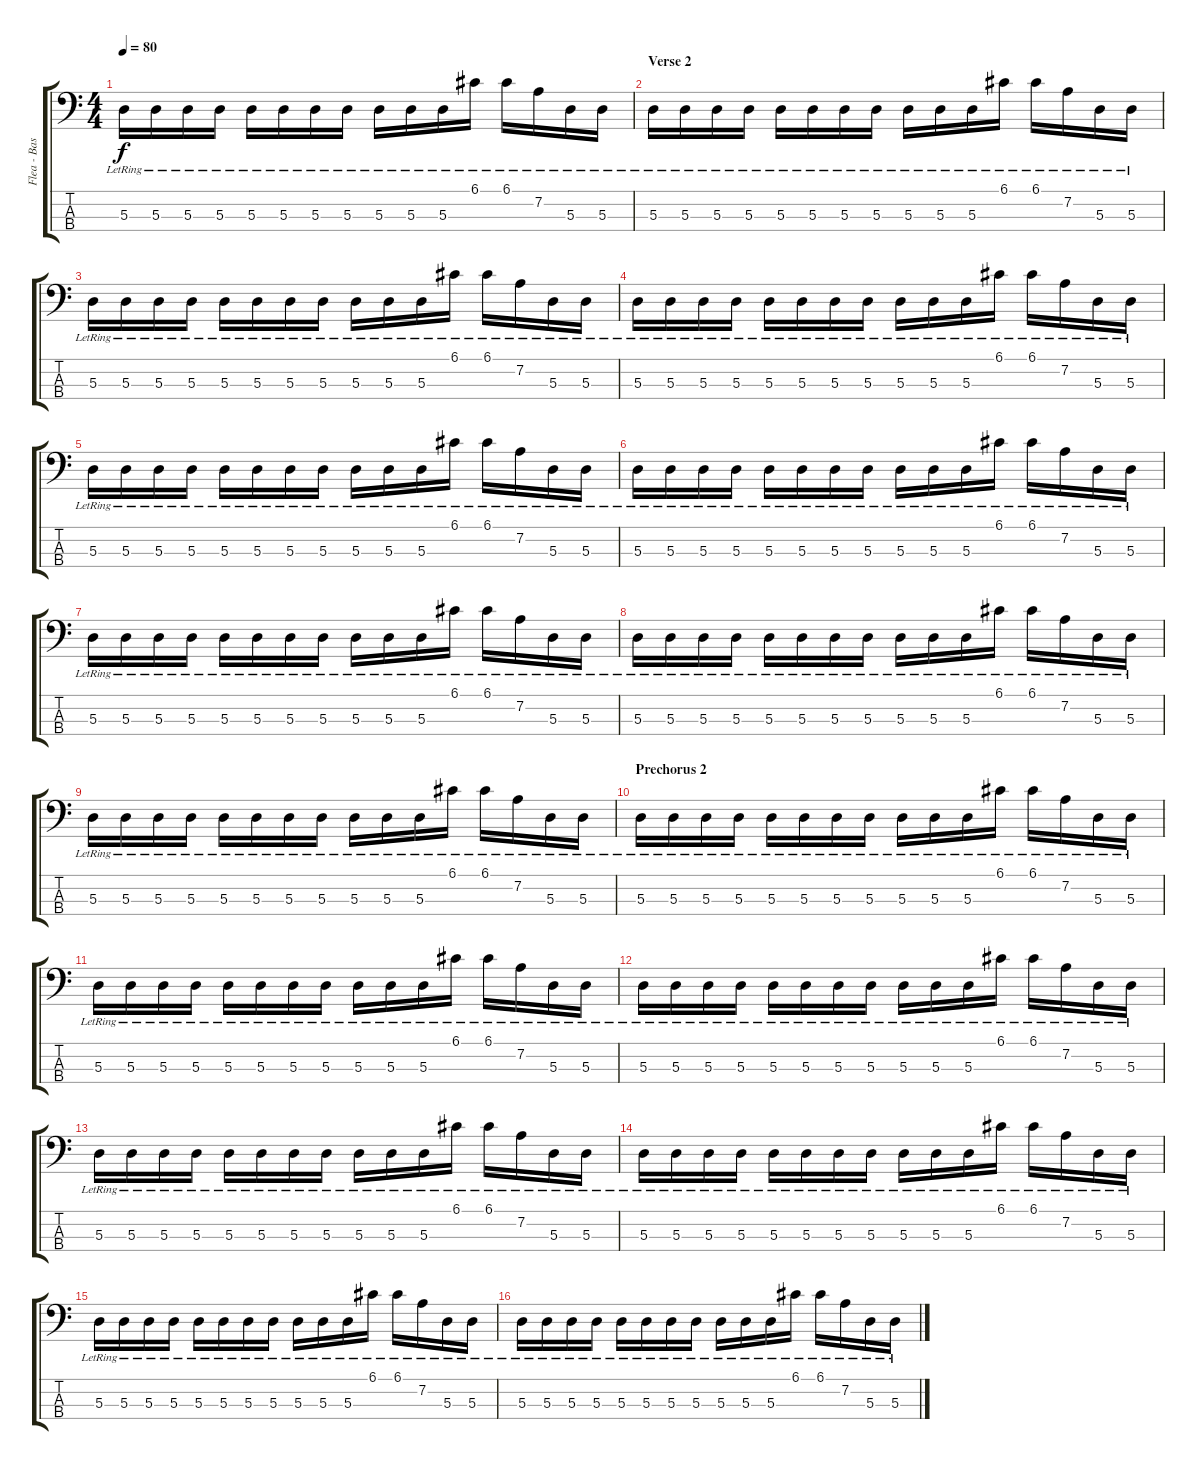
\track ("Flea - Bass" "Flea - Bas") {instrument electricbassfinger}
\staff {score tabs}
\tuning (G2 D2 A1 E1) {hide}
\ts (4 4)
\tempo 80
\clef f4
\ks c
5.3{lr}.16{dy f} 5.3{lr}.16 5.3{lr}.16 5.3{lr}.16 5.3{lr}.16 5.3{lr}.16 5.3{lr}.16 5.3{lr}.16 5.3{lr}.16 5.3{lr}.16 5.3{lr}.16 6.1{lr}.16 6.1{lr}.16 7.2{lr}.16 5.3{lr}.16 5.3{lr}.16 |
\section ("" "Verse 2")
5.3{lr}.16 5.3{lr}.16 5.3{lr}.16 5.3{lr}.16 5.3{lr}.16 5.3{lr}.16 5.3{lr}.16 5.3{lr}.16 5.3{lr}.16 5.3{lr}.16 5.3{lr}.16 6.1{lr}.16 6.1{lr}.16 7.2{lr}.16 5.3{lr}.16 5.3{lr}.16 |
5.3{lr}.16 5.3{lr}.16 5.3{lr}.16 5.3{lr}.16 5.3{lr}.16 5.3{lr}.16 5.3{lr}.16 5.3{lr}.16 5.3{lr}.16 5.3{lr}.16 5.3{lr}.16 6.1{lr}.16 6.1{lr}.16 7.2{lr}.16 5.3{lr}.16 5.3{lr}.16 |
5.3{lr}.16 5.3{lr}.16 5.3{lr}.16 5.3{lr}.16 5.3{lr}.16 5.3{lr}.16 5.3{lr}.16 5.3{lr}.16 5.3{lr}.16 5.3{lr}.16 5.3{lr}.16 6.1{lr}.16 6.1{lr}.16 7.2{lr}.16 5.3{lr}.16 5.3{lr}.16 |
5.3{lr}.16 5.3{lr}.16 5.3{lr}.16 5.3{lr}.16 5.3{lr}.16 5.3{lr}.16 5.3{lr}.16 5.3{lr}.16 5.3{lr}.16 5.3{lr}.16 5.3{lr}.16 6.1{lr}.16 6.1{lr}.16 7.2{lr}.16 5.3{lr}.16 5.3{lr}.16 |
5.3{lr}.16 5.3{lr}.16 5.3{lr}.16 5.3{lr}.16 5.3{lr}.16 5.3{lr}.16 5.3{lr}.16 5.3{lr}.16 5.3{lr}.16 5.3{lr}.16 5.3{lr}.16 6.1{lr}.16 6.1{lr}.16 7.2{lr}.16 5.3{lr}.16 5.3{lr}.16 |
5.3{lr}.16 5.3{lr}.16 5.3{lr}.16 5.3{lr}.16 5.3{lr}.16 5.3{lr}.16 5.3{lr}.16 5.3{lr}.16 5.3{lr}.16 5.3{lr}.16 5.3{lr}.16 6.1{lr}.16 6.1{lr}.16 7.2{lr}.16 5.3{lr}.16 5.3{lr}.16 |
5.3{lr}.16 5.3{lr}.16 5.3{lr}.16 5.3{lr}.16 5.3{lr}.16 5.3{lr}.16 5.3{lr}.16 5.3{lr}.16 5.3{lr}.16 5.3{lr}.16 5.3{lr}.16 6.1{lr}.16 6.1{lr}.16 7.2{lr}.16 5.3{lr}.16 5.3{lr}.16 |
5.3{lr}.16 5.3{lr}.16 5.3{lr}.16 5.3{lr}.16 5.3{lr}.16 5.3{lr}.16 5.3{lr}.16 5.3{lr}.16 5.3{lr}.16 5.3{lr}.16 5.3{lr}.16 6.1{lr}.16 6.1{lr}.16 7.2{lr}.16 5.3{lr}.16 5.3{lr}.16 |
\section ("" "Prechorus 2")
5.3{lr}.16 5.3{lr}.16 5.3{lr}.16 5.3{lr}.16 5.3{lr}.16 5.3{lr}.16 5.3{lr}.16 5.3{lr}.16 5.3{lr}.16 5.3{lr}.16 5.3{lr}.16 6.1{lr}.16 6.1{lr}.16 7.2{lr}.16 5.3{lr}.16 5.3{lr}.16 |
5.3{lr}.16 5.3{lr}.16 5.3{lr}.16 5.3{lr}.16 5.3{lr}.16 5.3{lr}.16 5.3{lr}.16 5.3{lr}.16 5.3{lr}.16 5.3{lr}.16 5.3{lr}.16 6.1{lr}.16 6.1{lr}.16 7.2{lr}.16 5.3{lr}.16 5.3{lr}.16 |
5.3{lr}.16 5.3{lr}.16 5.3{lr}.16 5.3{lr}.16 5.3{lr}.16 5.3{lr}.16 5.3{lr}.16 5.3{lr}.16 5.3{lr}.16 5.3{lr}.16 5.3{lr}.16 6.1{lr}.16 6.1{lr}.16 7.2{lr}.16 5.3{lr}.16 5.3{lr}.16 |
5.3{lr}.16 5.3{lr}.16 5.3{lr}.16 5.3{lr}.16 5.3{lr}.16 5.3{lr}.16 5.3{lr}.16 5.3{lr}.16 5.3{lr}.16 5.3{lr}.16 5.3{lr}.16 6.1{lr}.16 6.1{lr}.16 7.2{lr}.16 5.3{lr}.16 5.3{lr}.16 |
5.3{lr}.16 5.3{lr}.16 5.3{lr}.16 5.3{lr}.16 5.3{lr}.16 5.3{lr}.16 5.3{lr}.16 5.3{lr}.16 5.3{lr}.16 5.3{lr}.16 5.3{lr}.16 6.1{lr}.16 6.1{lr}.16 7.2{lr}.16 5.3{lr}.16 5.3{lr}.16 |
5.3{lr}.16 5.3{lr}.16 5.3{lr}.16 5.3{lr}.16 5.3{lr}.16 5.3{lr}.16 5.3{lr}.16 5.3{lr}.16 5.3{lr}.16 5.3{lr}.16 5.3{lr}.16 6.1{lr}.16 6.1{lr}.16 7.2{lr}.16 5.3{lr}.16 5.3{lr}.16 |
5.3{lr}.16 5.3{lr}.16 5.3{lr}.16 5.3{lr}.16 5.3{lr}.16 5.3{lr}.16 5.3{lr}.16 5.3{lr}.16 5.3{lr}.16 5.3{lr}.16 5.3{lr}.16 6.1{lr}.16 6.1{lr}.16 7.2{lr}.16 5.3{lr}.16 5.3{lr}.16
